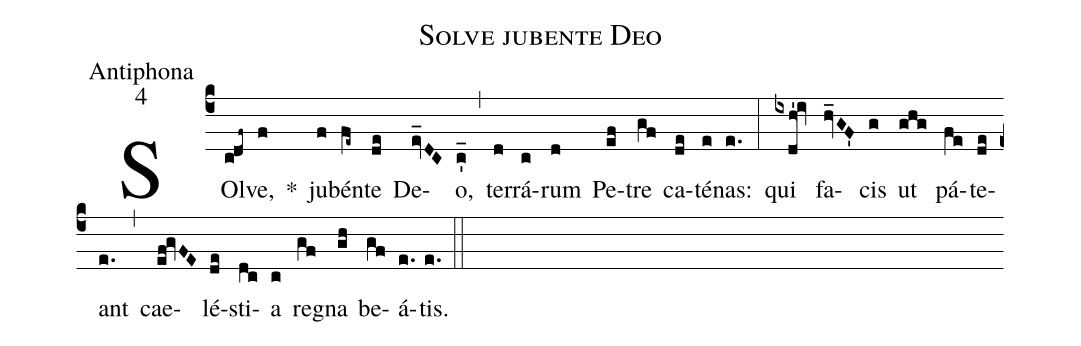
name:Solve jubente Deo;
office-part:Antiphona;
mode:4;
%%
(c4) SOl(c!df~)ve,(f) *() ju(f)bén(fe~)te(de) De(ev_DC)o,(c'_) (,) ter(d)rá(c)rum(d) Pe(ef)tre(gf) ca(de)té(e)nas:(e.) (:) qui(ixdh'!iv) fa(hv_GF')cis(g) ut(ghg) pá(fe)te(de)ant(e.) (,) cae(ef!gvFE)lé(de)sti(dc)a(c) re(gf)gna(gh) be(gf)á(e.)tis.(e.) (::)
